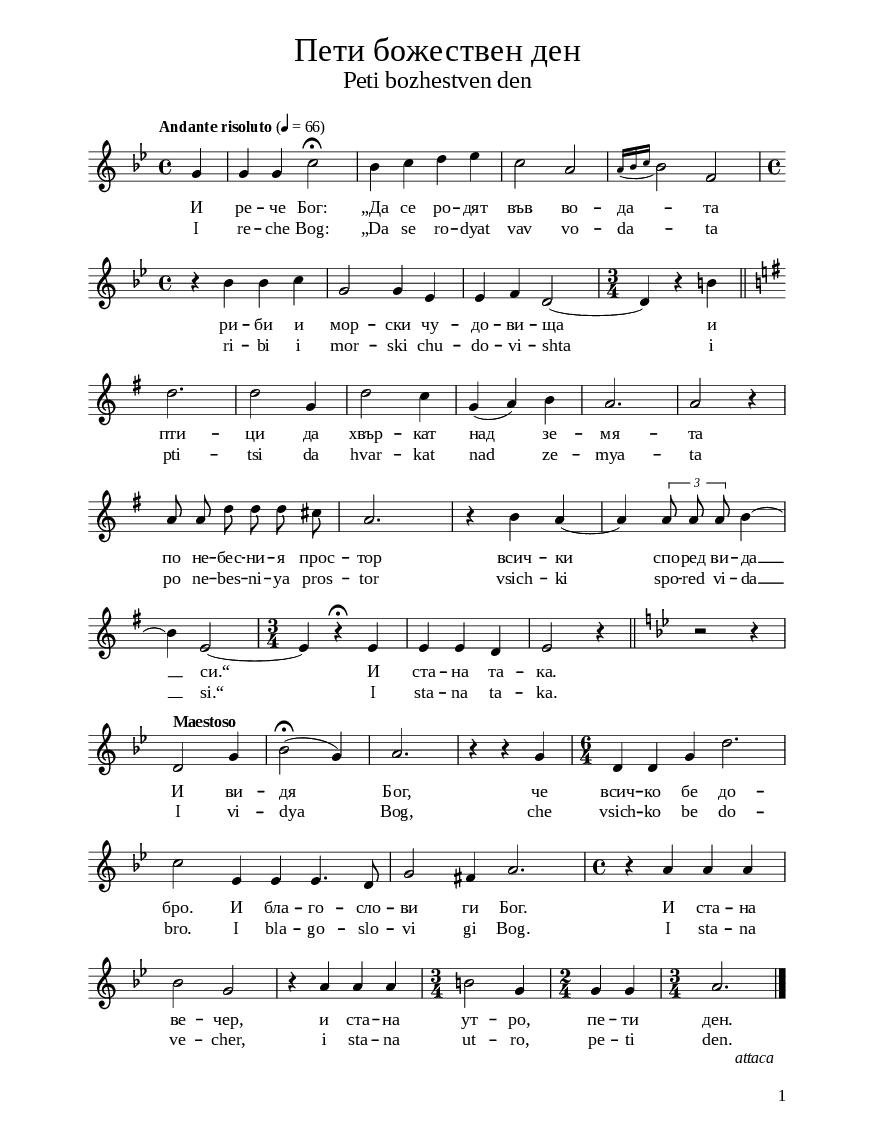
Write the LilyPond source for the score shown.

\version "2.22.1"

% include paper part and global functions
\include "include/globals.ily"

\bookpart {
  \include "include/bookpart-paper.ily"
  \score {
    \include "include/score-layout.ily"

    \new Voice \absolute {
      \clef treble
      \key g \minor
      \time 4/4
      \tempoFunc "Andante risoluto" 4 "66"
      \autoBeamOff
      \partial 4
      g'4
      | % 146
      g'4 g'4 c''2 ^\fermata | % 147
      bes'4  c''4  d''4  es''4 | % 148
      c''2 a'2 | % 149
      \acciaccatura {  a'16 [ bes' c''] } bes'2 f'2 |
      \time 4/4
      r4  bes'4  bes'4  c''4 | % 151
      g'2 g'4 es'4 | % 152
      es'4 f'4 d'2 ~ | % 153
      \time 3/4  | % 153
      d'4 r4  b'4 \bar "||"
      \break | % 154
      \key g \major | % 154
      d''2. | % 155
      d''2 g'4 | % 156
      d''2  c''4 | % 157
      g'4 ( a'4 )  b'4 | % 158
      a'2. | % 159
      a'2 r4 \break |
      a'8 a'8  d''8  d''8  d''8
      cis''8 | % 161
      a'2. | % 162
      r4  b'4 a'4 ~ | % 163
      a'4 %\once \omit TupletBracket
      \times 2/3  {
        a'8 a'8 a'8
      }
      b'4 ~ \break | % 164
      b'4 e'2 ~  | % 165
      \time 3/4 e'4 r4 ^\fermata e'4 | % 166
      e'4 e'4 d'4 | % 167
      e'2 r4 \bar "||"
      \key bes \major | % 168
      r2 r4 | \break % 169
      \tempo "Maestoso" d'2 g'4 |

      bes'2 ( ^\fermata g'4 ) | % 171
      a'2. | % 172
      r4 r4 g'4 | % 173
      \time 6/4  | % 173
      d'4 d'4 g'4  d''2. \break | % 174
      c''2 es'4 es'4 es'4. d'8 | % 175
      g'2 fis'4 a'2. | % 176
      \time 4/4  | % 176
      r4 a'4 a'4 a'4 | \break % 177
      bes'2 g'2 | % 178
      r4 a'4 a'4 a'4 | % 179
      \time 3/4  | % 179
      b'2 g'4 |
      \time 2/4  |
      g'4 g'4 | % 181
      \time 3/4 | % 181
      a'2. \bar "|."
    }

    \addlyrics {
      И ре -- че Бог:
      „Да се ро -- дят във во --
      да -- та ри -- би и мор -- ски
      чу -- до -- ви -- ща  и пти -- ци
      да хвър -- кат над  зе -- мя --
      та по не -- бес -- ни -- я прос --
      тор всич -- ки  спо -- ред ви --
      да __ си.“  И ста -- на та --
      ка. И ви -- дя  Бог, че всич --
      ко бе до -- бро. И бла -- го --
      сло -- ви ги Бог. И ста -- на ве
      -- чер, и ста -- на ут -- ро, пе --
      ти ден.}
      \addlyrics {
        I re -- che Bog:
        „Da se ro -- dyat vav vo --
        da -- ta ri -- bi i mor -- ski
        chu -- do -- vi -- shta  i pti -- tsi
        da hvar -- kat nad  ze -- mya --
        ta po ne -- bes -- ni -- ya pros --
        tor vsich -- ki  spo -- red vi --
        da __ si.“  I sta -- na ta --
        ka. I vi -- dya  Bog, che vsich --
        ko be do -- bro. I bla -- go --
        slo -- vi gi Bog. I sta -- na ve
        -- cher, i sta -- na ut -- ro, pe --
        ti den.}


        \header {
          title = \titleFunc "Пети божествен ден" "Peti bozhestven den"
        }

        \midi{}

      } % score

      \markup \raise #2.8 \override #'(baseline-skip . 2) {
        \column {
          \fill-line \italic { "" "" \concat {"attaca" "   " }}
        }
      }

      \pageBreak

      % include foreign translation(s) of the song
      \version "2.22.1"

\markup \fill-line { \fontsize #deTitleFontSize "Fünfter göttlicher Tag" }
\markup \null
\markup \null
\markup \fontsize #deCoupletFontSize {
  \hspace #10
  \override #`(baseline-skip . ,deCoupletBaselineSkip)

  \column {
    \line { " " }


  \line { " "20/21 Und Gott sprach: Es wimmle das Wasser von}

  \line { " "Fischen und lebendigem Getier, und Vögel sollen}

  \line { " "fliegen auf Erden unter der Feste des Himmels,}

  \line { " "einen jeden nach seiner Art. Und es ward so. Und}

  \line { " "Gott sah, dass es gut war.}

  \line { " "22 Und Gott segnete sie.}

  \line { " "23 Da ward aus Abend und Morgen der fünfte Tag.}

  }
}


    } % bookpart

    % Più mosso
    %
